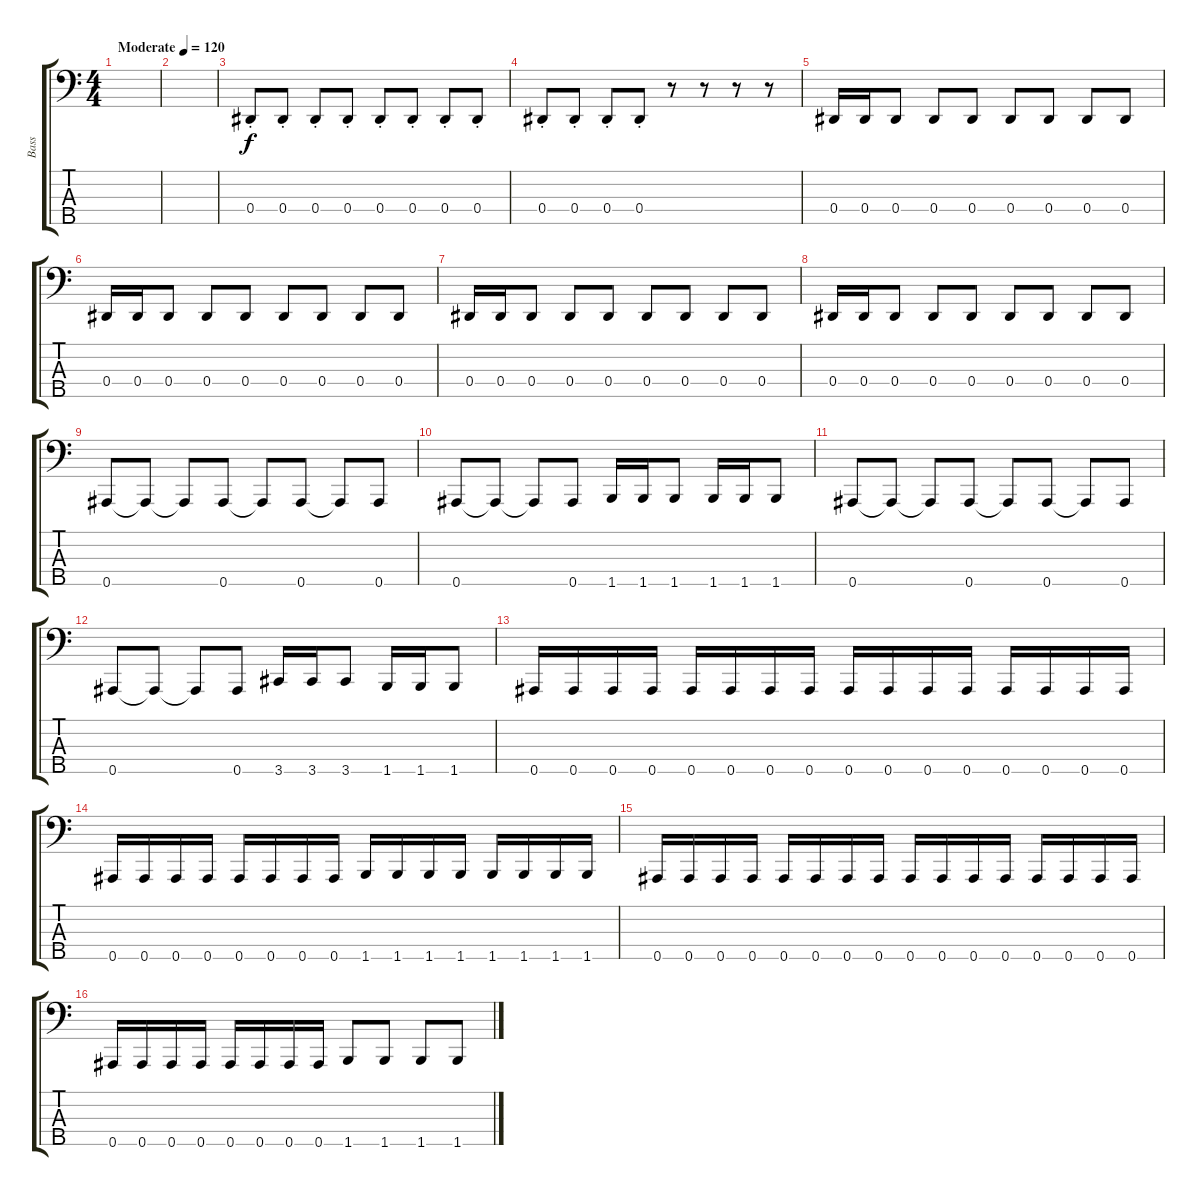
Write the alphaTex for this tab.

\track ("Bass" "Bass") {instrument electricbasspick}
\staff {score tabs}
\tuning (Gb2 Db2 Ab1 Eb1 Bb0) {hide}
\ts (4 4)
\tempo (120 "Moderate")
\clef f4
\ks c
|
|
0.4{st}.8 0.4{st}.8 0.4{st}.8 0.4{st}.8 0.4{st}.8 0.4{st}.8 0.4{st}.8 0.4{st}.8 |
0.4{st}.8 0.4{st}.8 0.4{st}.8 0.4{st}.8 r.8 r.8 r.8 r.8 |
0.4.16 0.4.16 0.4.8 0.4.8 0.4.8 0.4.8 0.4.8 0.4.8 0.4.8 |
0.4.16 0.4.16 0.4.8 0.4.8 0.4.8 0.4.8 0.4.8 0.4.8 0.4.8 |
0.4.16 0.4.16 0.4.8 0.4.8 0.4.8 0.4.8 0.4.8 0.4.8 0.4.8 |
0.4.16 0.4.16 0.4.8 0.4.8 0.4.8 0.4.8 0.4.8 0.4.8 0.4.8 |
0.5.8 0.5{t}.8 0.5{t}.8 0.5.8 0.5{t}.8 0.5.8 0.5{t}.8 0.5.8 |
0.5.8 0.5{t}.8 0.5{t}.8 0.5.8 1.5.16 1.5.16 1.5.8 1.5.16 1.5.16 1.5.8 |
0.5.8 0.5{t}.8 0.5{t}.8 0.5.8 0.5{t}.8 0.5.8 0.5{t}.8 0.5.8 |
0.5.8 0.5{t}.8 0.5{t}.8 0.5.8 3.5.16 3.5.16 3.5.8 1.5.16 1.5.16 1.5.8 |
0.5.16 0.5.16 0.5.16 0.5.16 0.5.16 0.5.16 0.5.16 0.5.16 0.5.16 0.5.16 0.5.16 0.5.16 0.5.16 0.5.16 0.5.16 0.5.16 |
0.5.16 0.5.16 0.5.16 0.5.16 0.5.16 0.5.16 0.5.16 0.5.16 1.5.16 1.5.16 1.5.16 1.5.16 1.5.16 1.5.16 1.5.16 1.5.16 |
0.5.16 0.5.16 0.5.16 0.5.16 0.5.16 0.5.16 0.5.16 0.5.16 0.5.16 0.5.16 0.5.16 0.5.16 0.5.16 0.5.16 0.5.16 0.5.16 |
0.5.16 0.5.16 0.5.16 0.5.16 0.5.16 0.5.16 0.5.16 0.5.16 1.5.8 1.5.8 1.5.8 1.5.8
